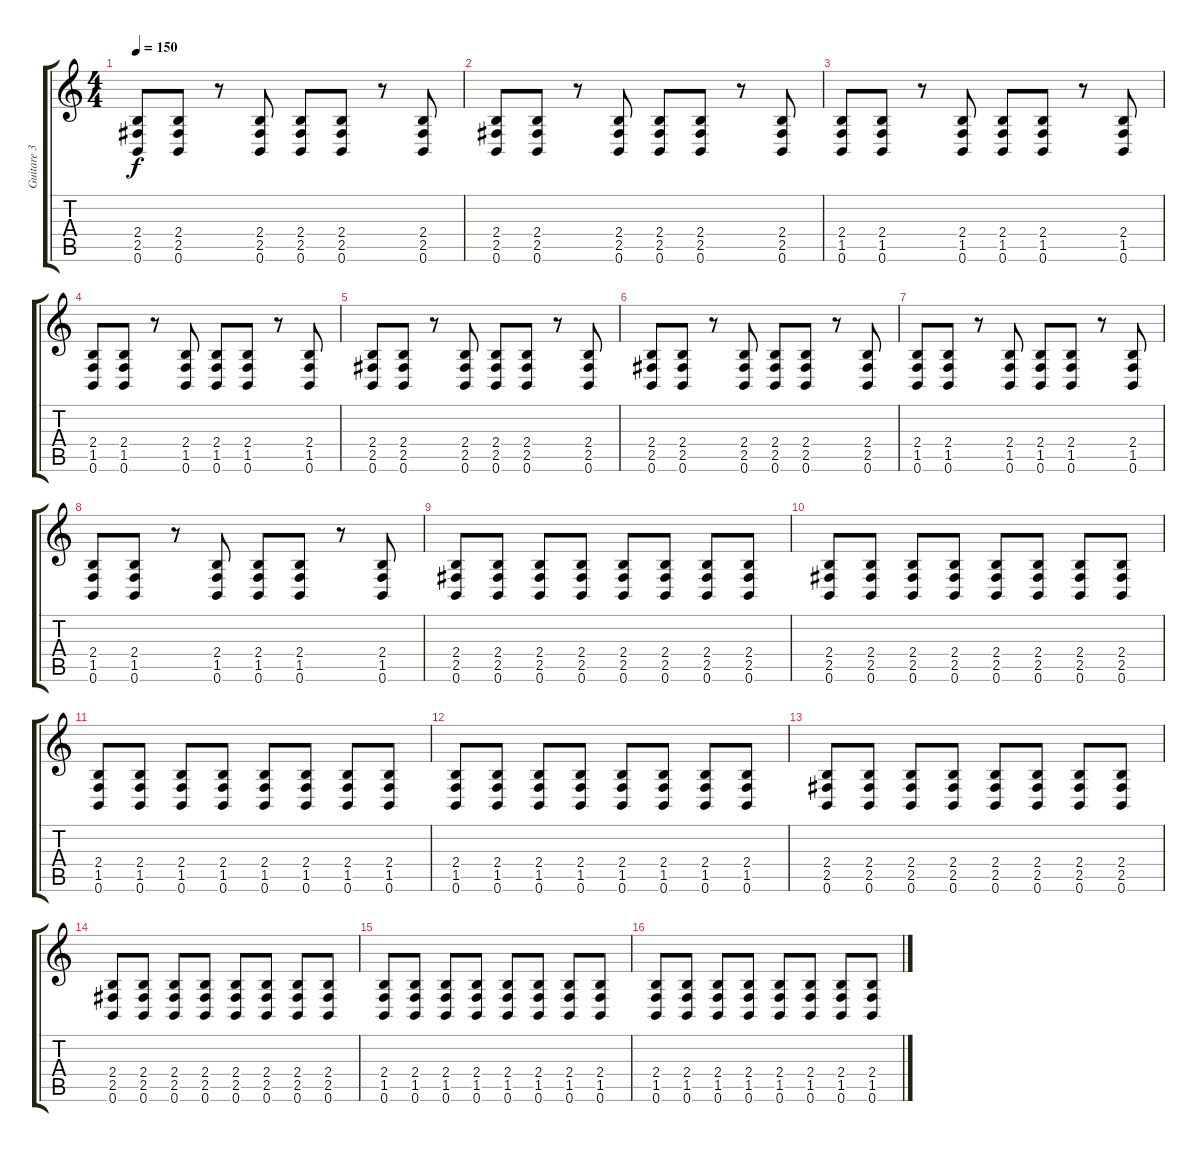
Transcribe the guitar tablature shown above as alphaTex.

\track ("Guitare 3" "Guitare 3") {instrument distortionguitar}
\staff {score tabs}
\tuning (B3 Gb3 D3 A2 E2 B1) {hide}
\ts (4 4)
\tempo 150
\clef g2
\ks c
(2.4 2.5 0.6).8{dy f} (2.4 2.5 0.6).8 r.8 (2.4 2.5 0.6).8 (2.4 2.5 0.6).8 (2.4 2.5 0.6).8 r.8 (2.4 2.5 0.6).8 |
(2.4 2.5 0.6).8 (2.4 2.5 0.6).8 r.8 (2.4 2.5 0.6).8 (2.4 2.5 0.6).8 (2.4 2.5 0.6).8 r.8 (2.4 2.5 0.6).8 |
(2.4 1.5 0.6).8 (2.4 1.5 0.6).8 r.8 (2.4 1.5 0.6).8 (2.4 1.5 0.6).8 (2.4 1.5 0.6).8 r.8 (2.4 1.5 0.6).8 |
(2.4 1.5 0.6).8 (2.4 1.5 0.6).8 r.8 (2.4 1.5 0.6).8 (2.4 1.5 0.6).8 (2.4 1.5 0.6).8 r.8 (2.4 1.5 0.6).8 |
(2.4 2.5 0.6).8 (2.4 2.5 0.6).8 r.8 (2.4 2.5 0.6).8 (2.4 2.5 0.6).8 (2.4 2.5 0.6).8 r.8 (2.4 2.5 0.6).8 |
(2.4 2.5 0.6).8 (2.4 2.5 0.6).8 r.8 (2.4 2.5 0.6).8 (2.4 2.5 0.6).8 (2.4 2.5 0.6).8 r.8 (2.4 2.5 0.6).8 |
(2.4 1.5 0.6).8 (2.4 1.5 0.6).8 r.8 (2.4 1.5 0.6).8 (2.4 1.5 0.6).8 (2.4 1.5 0.6).8 r.8 (2.4 1.5 0.6).8 |
(2.4 1.5 0.6).8 (2.4 1.5 0.6).8 r.8 (2.4 1.5 0.6).8 (2.4 1.5 0.6).8 (2.4 1.5 0.6).8 r.8 (2.4 1.5 0.6).8 |
(2.4 2.5 0.6).8 (2.4 2.5 0.6).8 (2.4 2.5 0.6).8 (2.4 2.5 0.6).8 (2.4 2.5 0.6).8 (2.4 2.5 0.6).8 (2.4 2.5 0.6).8 (2.4 2.5 0.6).8 |
(2.4 2.5 0.6).8 (2.4 2.5 0.6).8 (2.4 2.5 0.6).8 (2.4 2.5 0.6).8 (2.4 2.5 0.6).8 (2.4 2.5 0.6).8 (2.4 2.5 0.6).8 (2.4 2.5 0.6).8 |
(2.4 1.5 0.6).8 (2.4 1.5 0.6).8 (2.4 1.5 0.6).8 (2.4 1.5 0.6).8 (2.4 1.5 0.6).8 (2.4 1.5 0.6).8 (2.4 1.5 0.6).8 (2.4 1.5 0.6).8 |
(2.4 1.5 0.6).8 (2.4 1.5 0.6).8 (2.4 1.5 0.6).8 (2.4 1.5 0.6).8 (2.4 1.5 0.6).8 (2.4 1.5 0.6).8 (2.4 1.5 0.6).8 (2.4 1.5 0.6).8 |
(2.4 2.5 0.6).8 (2.4 2.5 0.6).8 (2.4 2.5 0.6).8 (2.4 2.5 0.6).8 (2.4 2.5 0.6).8 (2.4 2.5 0.6).8 (2.4 2.5 0.6).8 (2.4 2.5 0.6).8 |
(2.4 2.5 0.6).8 (2.4 2.5 0.6).8 (2.4 2.5 0.6).8 (2.4 2.5 0.6).8 (2.4 2.5 0.6).8 (2.4 2.5 0.6).8 (2.4 2.5 0.6).8 (2.4 2.5 0.6).8 |
(2.4 1.5 0.6).8 (2.4 1.5 0.6).8 (2.4 1.5 0.6).8 (2.4 1.5 0.6).8 (2.4 1.5 0.6).8 (2.4 1.5 0.6).8 (2.4 1.5 0.6).8 (2.4 1.5 0.6).8 |
(2.4 1.5 0.6).8 (2.4 1.5 0.6).8 (2.4 1.5 0.6).8 (2.4 1.5 0.6).8 (2.4 1.5 0.6).8 (2.4 1.5 0.6).8 (2.4 1.5 0.6).8 (2.4 1.5 0.6).8
